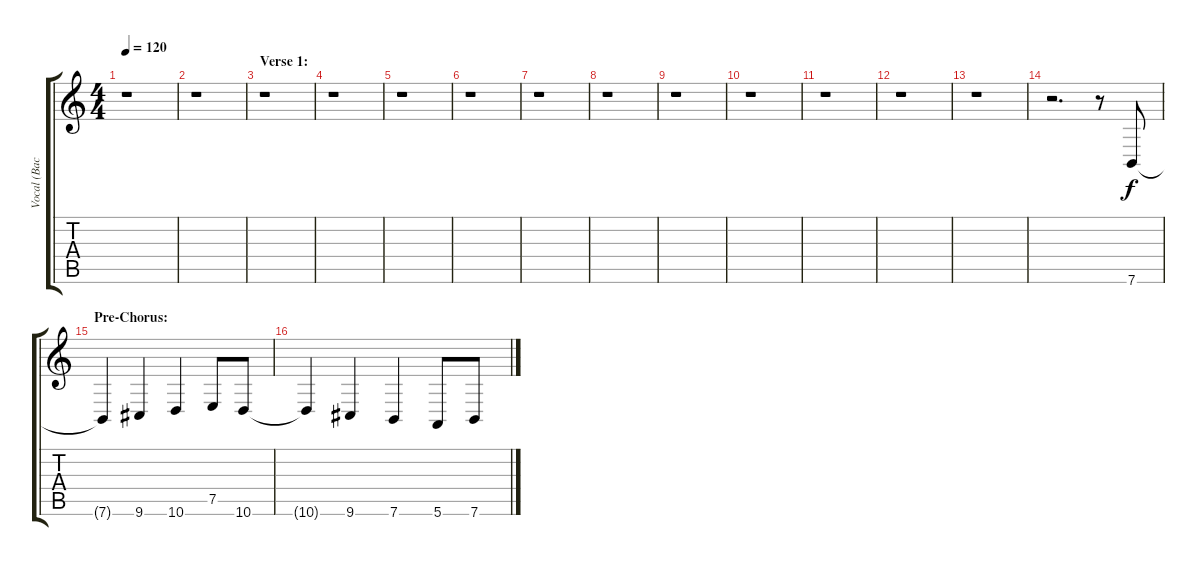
\track ("Vocal (Backing)" "Vocal (Bac") {instrument choiraahs}
\staff {score tabs}
\tuning (E4 B3 G3 D3 A2 E2) {hide}
\ts (4 4)
\tempo 120
\clef g2
\ks c
r.1{dy f} |
r.1 |
\section ("" "Verse 1:")
r.1 |
r.1 |
r.1 |
r.1 |
r.1 |
r.1 |
r.1 |
r.1 |
r.1 |
r.1 |
r.1 |
r.2{d} r.8 7.6.8 |
\section ("" "Pre-Chorus:")
7.6{t}.4 9.6.4 10.6.4 7.5.8 10.6.8 |
10.6{t}.4 9.6.4 7.6.4 5.6.8 7.6.8
